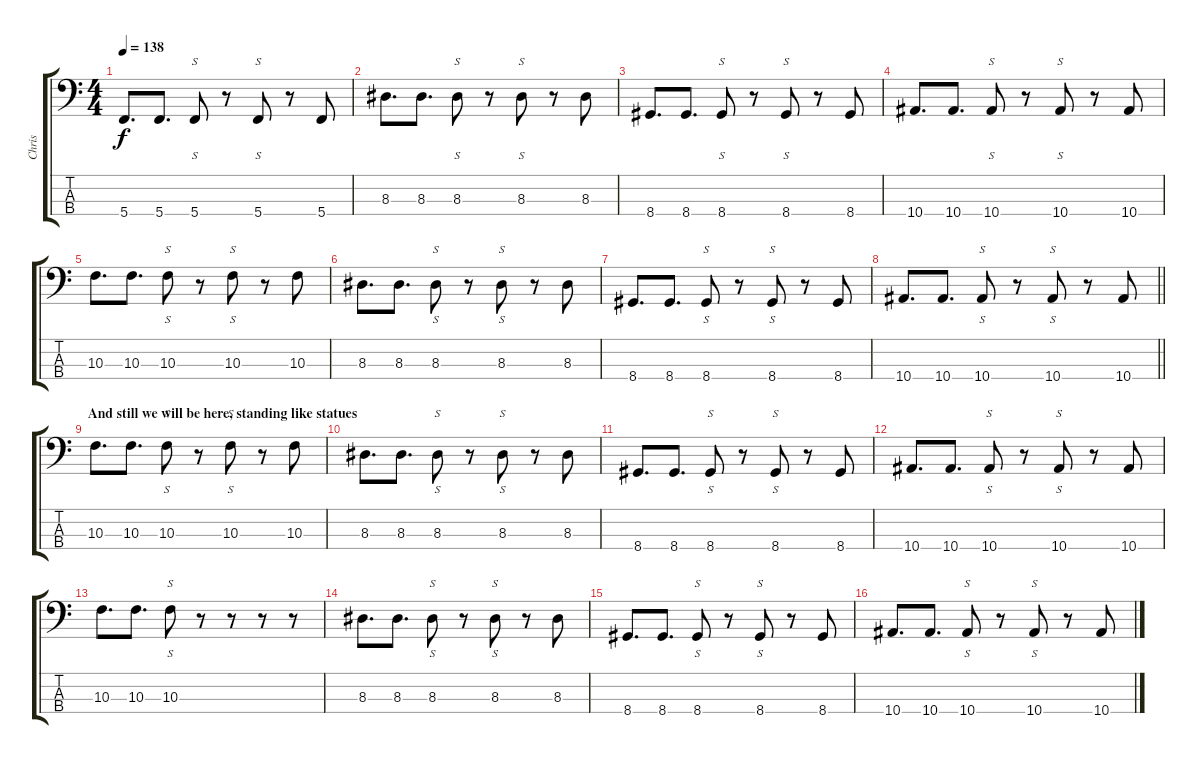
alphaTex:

\track ("Chris" "Chris") {instrument electricbasspick}
\staff {score tabs}
\tuning (F2 C2 G1 C1) {hide}
\ts (4 4)
\tempo 138
\clef f4
\ks c
5.4.8{d dy f} 5.4.8{d} 5.4.8{s} r.8 5.4.8{s} r.8 5.4.8 |
8.3.8{d} 8.3.8{d} 8.3.8{s} r.8 8.3.8{s} r.8 8.3.8 |
8.4.8{d} 8.4.8{d} 8.4.8{s} r.8 8.4.8{s} r.8 8.4.8 |
10.4.8{d} 10.4.8{d} 10.4.8{s} r.8 10.4.8{s} r.8 10.4.8 |
10.3.8{d} 10.3.8{d} 10.3.8{s} r.8 10.3.8{s} r.8 10.3.8 |
8.3.8{d} 8.3.8{d} 8.3.8{s} r.8 8.3.8{s} r.8 8.3.8 |
8.4.8{d} 8.4.8{d} 8.4.8{s} r.8 8.4.8{s} r.8 8.4.8 |
\barLineRight lightlight
10.4.8{d} 10.4.8{d} 10.4.8{s} r.8 10.4.8{s} r.8 10.4.8 |
\section ("" "And still we will be here, standing like statues")
10.3.8{d} 10.3.8{d} 10.3.8{s} r.8 10.3.8{s} r.8 10.3.8 |
8.3.8{d} 8.3.8{d} 8.3.8{s} r.8 8.3.8{s} r.8 8.3.8 |
8.4.8{d} 8.4.8{d} 8.4.8{s} r.8 8.4.8{s} r.8 8.4.8 |
10.4.8{d} 10.4.8{d} 10.4.8{s} r.8 10.4.8{s} r.8 10.4.8 |
10.3.8{d} 10.3.8{d} 10.3.8{s} r.8 r.8 r.8 r.8 |
8.3.8{d} 8.3.8{d} 8.3.8{s} r.8 8.3.8{s} r.8 8.3.8 |
8.4.8{d} 8.4.8{d} 8.4.8{s} r.8 8.4.8{s} r.8 8.4.8 |
10.4.8{d} 10.4.8{d} 10.4.8{s} r.8 10.4.8{s} r.8 10.4.8
